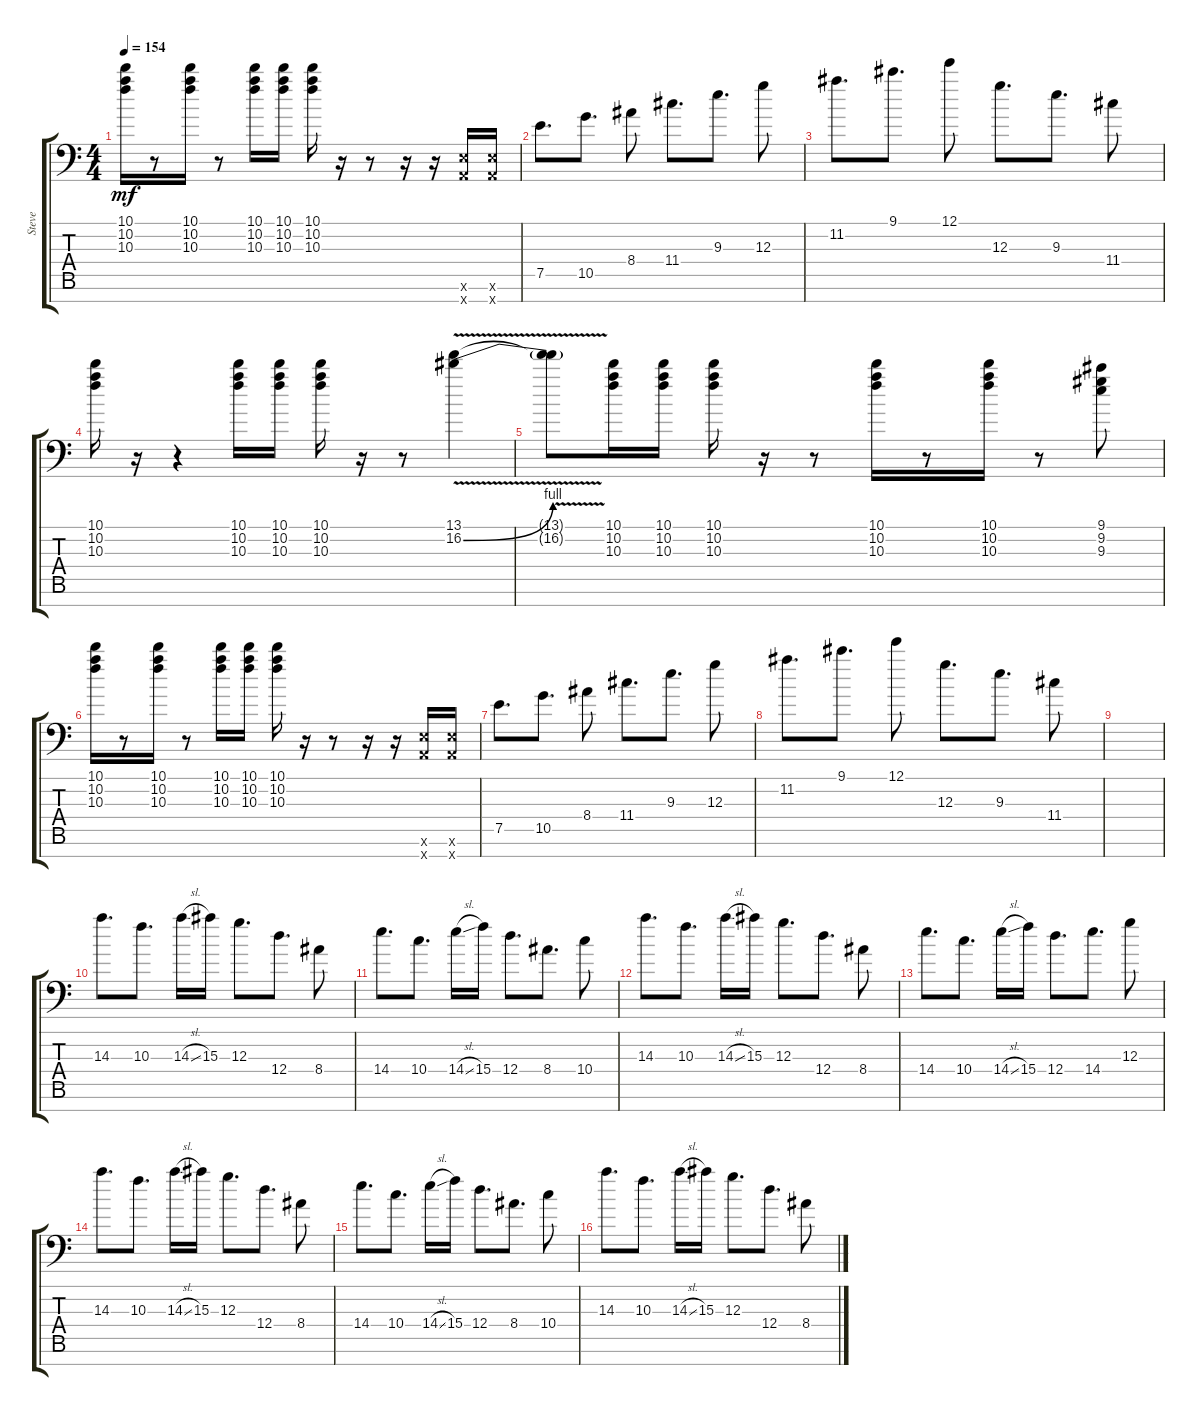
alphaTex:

\track ("Steve" "Steve") {instrument distortionguitar}
\staff {score tabs}
\tuning (E4 B3 G3 D3 A2 E2 A1) {hide}
\ts (4 4)
\tempo 154
\clef f4
\ks c
(10.1 10.2 10.3).16{dy mf} r.8 (10.1 10.2 10.3).16 r.8 (10.1 10.2 10.3).16 (10.1 10.2 10.3).16 (10.1 10.2 10.3).16 r.16 r.8 r.16 r.16 (0.6{x} 0.7{x}).16 (0.6{x} 0.7{x}).16 |
7.5.8{d} 10.5.8{d} 8.4.8 11.4.8{d} 9.3.8{d} 12.3.8 |
11.2.8{d} 9.1.8{d} 12.1.8 12.3.8{d} 9.3.8{d} 11.4.8 |
(10.1 10.2 10.3).16 r.16 r.4 (10.1 10.2 10.3).16 (10.1 10.2 10.3).16 (10.1 10.2 10.3).16 r.16 r.8 (13.1 16.2{be (bend 0 0 60 4) v}).4 |
(13.1{v t} 16.2{v t}).8 (10.1 10.2 10.3).16 (10.1 10.2 10.3).16 (10.1 10.2 10.3).16 r.16 r.8 (10.1 10.2 10.3).16 r.8 (10.1 10.2 10.3).16 r.8 (9.1 9.2 9.3).8 |
(10.1 10.2 10.3).16 r.8 (10.1 10.2 10.3).16 r.8 (10.1 10.2 10.3).16 (10.1 10.2 10.3).16 (10.1 10.2 10.3).16 r.16 r.8 r.16 r.16 (0.6{x} 0.7{x}).16 (0.6{x} 0.7{x}).16 |
7.5.8{d} 10.5.8{d} 8.4.8 11.4.8{d} 9.3.8{d} 12.3.8 |
11.2.8{d} 9.1.8{d} 12.1.8 12.3.8{d} 9.3.8{d} 11.4.8 |
|
14.3.8{d} 10.3.8{d} 14.3{sl}.16 15.3.16 12.3.8{d} 12.4.8{d} 8.4.8 |
14.4.8{d} 10.4.8{d} 14.4{sl}.16 15.4.16 12.4.8{d} 8.4.8{d} 10.4.8 |
14.3.8{d} 10.3.8{d} 14.3{sl}.16 15.3.16 12.3.8{d} 12.4.8{d} 8.4.8 |
14.4.8{d} 10.4.8{d} 14.4{sl}.16 15.4.16 12.4.8{d} 14.4.8{d} 12.3.8 |
14.3.8{d} 10.3.8{d} 14.3{sl}.16 15.3.16 12.3.8{d} 12.4.8{d} 8.4.8 |
14.4.8{d} 10.4.8{d} 14.4{sl}.16 15.4.16 12.4.8{d} 8.4.8{d} 10.4.8 |
14.3.8{d} 10.3.8{d} 14.3{sl}.16 15.3.16 12.3.8{d} 12.4.8{d} 8.4.8
